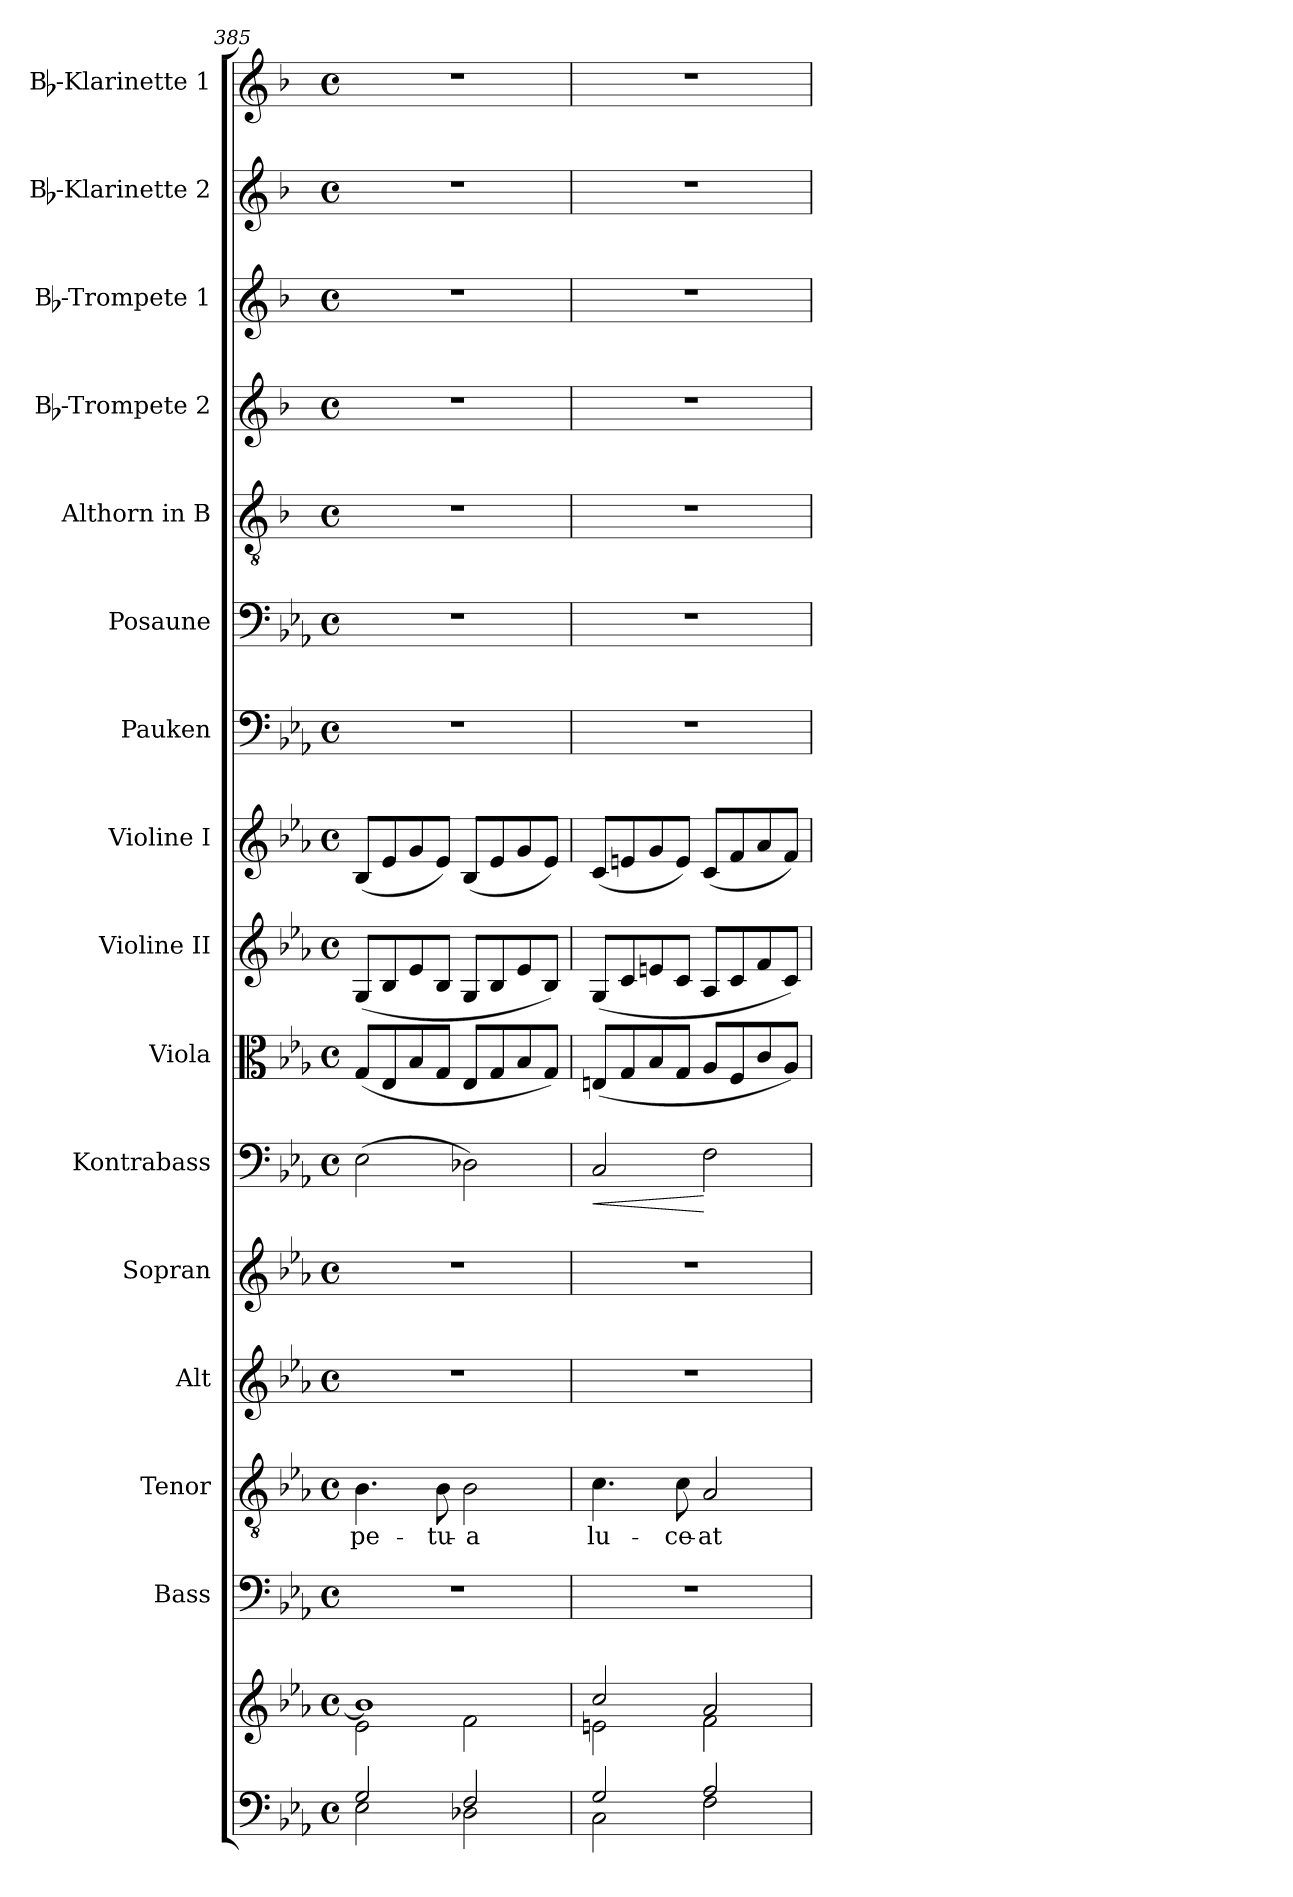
**kern	**kern	**kern	**kern	**text	**kern	**kern	**kern	**dynam	**kern	**kern	**kern	**kern	**kern	**kern	**kern	**kern	**kern	**kern
*part16	*part16	*part15	*part14	*part14	*part13	*part12	*part11	*part11	*part10	*part9	*part8	*part7	*part6	*part5	*part4	*part3	*part2	*part1
*staff17	*staff16	*staff15	*staff14	*staff14	*staff13	*staff12	*staff11	*staff11	*staff10	*staff9	*staff8	*staff7	*staff6	*staff5	*staff4	*staff3	*staff2	*staff1
*	*	*I"Bass	*I"Tenor	*	*I"Alt	*I"Sopran	*I"Kontrabass	*	*I"Viola	*I"Violine II	*I"Violine I	*I"Pauken	*I"Posaune	*I"Althorn in B	*I"Bb-Trompete 2	*I"Bb-Trompete 1	*I"Bb-Klarinette 2	*I"Bb-Klarinette 1
*	*	*I'B.	*I'T.	*	*I'A.	*I'S.	*I'Kb.	*	*I'Vla.	*I'Vl. II	*I'Vl. I	*I'Pk.	*I'Pos.	*	*I'Bb Trp. 2	*I'Bb Trp. 1	*I'Bb Kl. 2	*I'Bb Kl. 1
*clefF4	*clefG2	*clefF4	*clefGv2	*	*clefG2	*clefG2	*clefF4	*	*clefC3	*clefG2	*clefG2	*clefF4	*clefF4	*clefGv2	*clefG2	*clefG2	*clefG2	*clefG2
*	*	*	*	*	*	*	*ITrd7c12	*	*	*	*	*	*	*ITrd1c2	*ITrd1c2	*ITrd1c2	*ITrd1c2	*ITrd1c2
*k[b-e-a-]	*k[b-e-a-]	*k[b-e-a-]	*k[b-e-a-]	*	*k[b-e-a-]	*k[b-e-a-]	*k[b-e-a-]	*	*k[b-e-a-]	*k[b-e-a-]	*k[b-e-a-]	*k[b-e-a-]	*k[b-e-a-]	*k[b-e-a-]	*k[b-e-a-]	*k[b-e-a-]	*k[b-e-a-]	*k[b-e-a-]
*E-:	*E-:	*E-:	*E-:	*	*E-:	*E-:	*E-:	*	*E-:	*E-:	*E-:	*E-:	*E-:	*E-:	*E-:	*E-:	*E-:	*E-:
*M4/4	*M4/4	*M4/4	*M4/4	*	*M4/4	*M4/4	*M4/4	*	*M4/4	*M4/4	*M4/4	*M4/4	*M4/4	*M4/4	*M4/4	*M4/4	*M4/4	*M4/4
*met(c)	*met(c)	*met(c)	*met(c)	*	*met(c)	*met(c)	*met(c)	*	*met(c)	*met(c)	*met(c)	*met(c)	*met(c)	*met(c)	*met(c)	*met(c)	*met(c)	*met(c)
=385	=385	=385	=385	=385	=385	=385	=385	=385	=385	=385	=385	=385	=385	=385	=385	=385	=385	=385
*^	*^	*	*	*	*	*	*	*	*	*	*	*	*	*	*	*	*	*
!	!	!	!	!	!	!LO:LY:b	!	!	!	!	!	!	!	!	!	!	!	!	!	!
2G/	2E-\	1b-]	2e-\	1r	4.B-\	-pe-	1r	1r	(>2EE-\	.	(<8G/L	(<8G/L	(<8B-/L	1r	1r	1r	1r	1r	1r	1r
.	.	.	.	.	.	.	.	.	.	.	8E-/	8B-/	8e-/	.	.	.	.	.	.	.
.	.	.	.	.	.	.	.	.	.	.	8B-/	8e-/	8g/	.	.	.	.	.	.	.
!	!	!	!	!	!	!LO:LY:b	!	!	!	!	!	!	!	!	!	!	!	!	!	!
.	.	.	.	.	8B-\	-tu-	.	.	.	.	8G/J	8B-/J	8e-/J)	.	.	.	.	.	.	.
!	!	!	!	!	!	!LO:LY:b	!	!	!	!	!	!	!	!	!	!	!	!	!	!
2F/	2D-X\	.	2f\	.	2B-\	-a	.	.	2DD-X\)	.	8E-/L	8G/L	(<8B-/L	.	.	.	.	.	.	.
.	.	.	.	.	.	.	.	.	.	.	8G/	8B-/	8e-/	.	.	.	.	.	.	.
.	.	.	.	.	.	.	.	.	.	.	8B-/	8e-/	8g/	.	.	.	.	.	.	.
.	.	.	.	.	.	.	.	.	.	.	8G/J)	8B-/J)	8e-/J)	.	.	.	.	.	.	.
=386	=386	=386	=386	=386	=386	=386	=386	=386	=386	=386	=386	=386	=386	=386	=386	=386	=386	=386	=386	=386
!	!	!	!	!	!	!LO:LY:b	!	!	!	!LO:HP:b	!	!	!	!	!	!	!	!	!	!
2G/	2C\	2cc/	2en\	1r	4.c\	lu-	1r	1r	2CC/	<	(<8En/L	(<8G/L	(<8c/L	1r	1r	1r	1r	1r	1r	1r
.	.	.	.	.	.	.	.	.	.	.	8G/	8c/	8en/	.	.	.	.	.	.	.
.	.	.	.	.	.	.	.	.	.	.	8B-/	8en/	8g/	.	.	.	.	.	.	.
!	!	!	!	!	!	!LO:LY:b	!	!	!	!	!	!	!	!	!	!	!	!	!	!
.	.	.	.	.	8c\	-ce-	.	.	.	.	8G/J	8c/J	8e/J)	.	.	.	.	.	.	.
!	!	!	!	!	!	!LO:LY:b	!	!	!	!	!	!	!	!	!	!	!	!	!	!
2A-/	2F\	2a-/	2f\	.	2A-/	-at	.	.	2FF\	[	8A-/L	8A-/L	(<8c/L	.	.	.	.	.	.	.
.	.	.	.	.	.	.	.	.	.	.	8F/	8c/	8f/	.	.	.	.	.	.	.
.	.	.	.	.	.	.	.	.	.	.	8c/	8f/	8a-/	.	.	.	.	.	.	.
.	.	.	.	.	.	.	.	.	.	.	8A-/J)	8c/J)	8f/J)	.	.	.	.	.	.	.
*v	*v	*	*	*	*	*	*	*	*	*	*	*	*	*	*	*	*	*	*	*
*	*v	*v	*	*	*	*	*	*	*	*	*	*	*	*	*	*	*	*	*
=	=	=	=	=	=	=	=	=	=	=	=	=	=	=	=	=	=	=
*-	*-	*-	*-	*-	*-	*-	*-	*-	*-	*-	*-	*-	*-	*-	*-	*-	*-	*-
